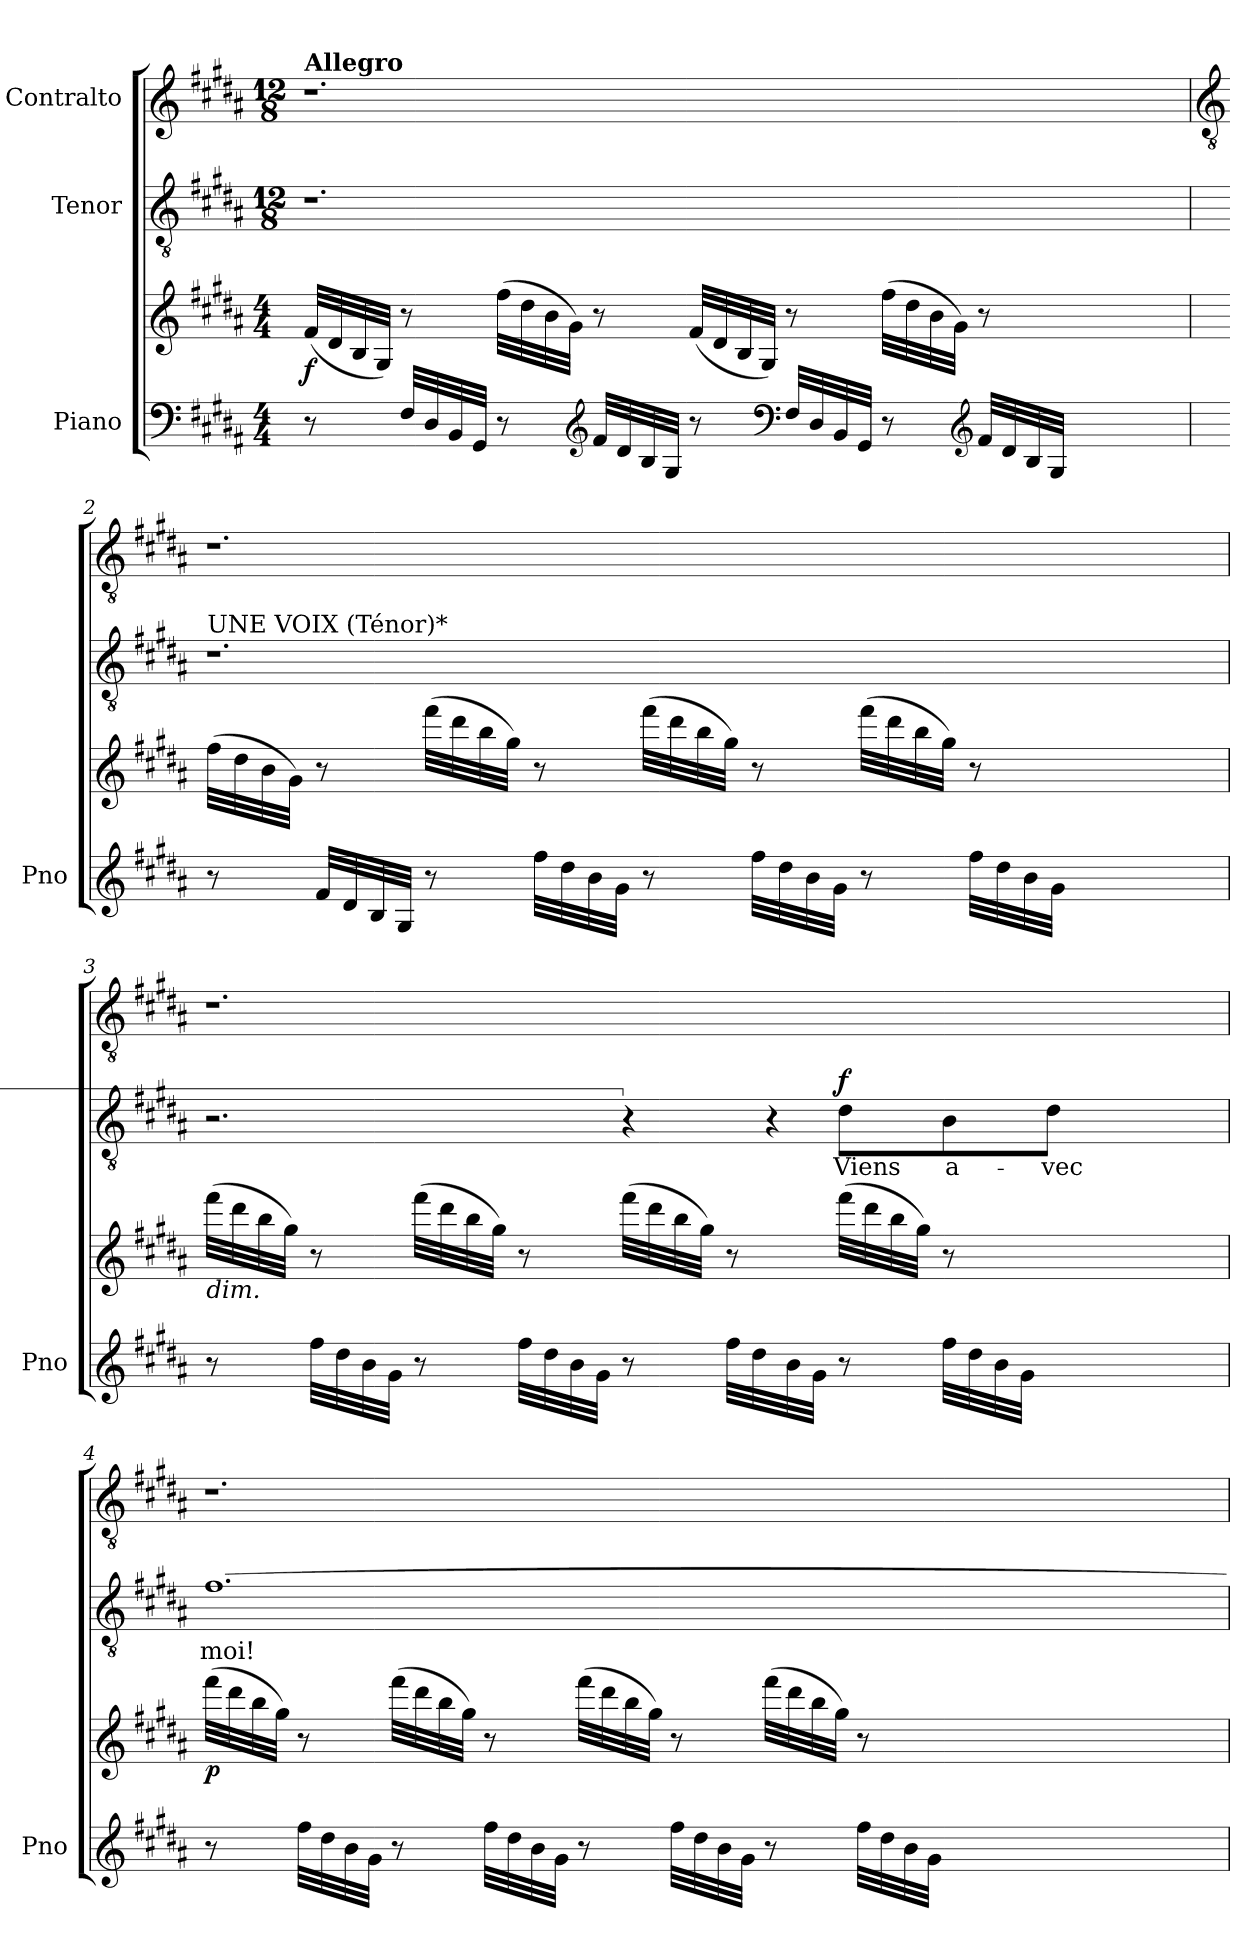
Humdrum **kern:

**kern	**kern	**dynam	**kern	**text	**dynam	**kern
*part3	*part3	*part3	*part2	*part2	*part2	*part1
*staff4	*staff3	*staff3/4	*staff2	*staff2	*staff2	*staff1
*I"Piano	*	*	*I"Tenor	*	*	*I"Contralto
*I'Pno	*	*	*	*	*	*
*clefF4	*clefG2	*	*clefGv2	*	*	*clefG2
*k[f#c#g#d#a#]	*k[f#c#g#d#a#]	*	*k[f#c#g#d#a#]	*	*	*k[f#c#g#d#a#]
*M4/4	*M4/4	*	*M12/8	*	*	*M12/8
=1	=1	=1	=1	=1	=1	=1
!	!	!	!	!	!	!LO:TX:a:B:t=Allegro
!	!	!	!	!	!	!LO:TX:a:color=#FFFFFF:t=.
!	!	!LO:DY:b	!	!	!	!
8r	(32f#/LLL	f	1.r	.	.	1.r
.	32d#/	.	.	.	.	.
.	32B/	.	.	.	.	.
.	32G#/JJJ)	.	.	.	.	.
32F#/LLL	8r	.	.	.	.	.
32D#/	.	.	.	.	.	.
32BB/	.	.	.	.	.	.
32GG#/JJJ	.	.	.	.	.	.
8r	(32ff#\LLL	.	.	.	.	.
.	32dd#\	.	.	.	.	.
.	32b\	.	.	.	.	.
.	32g#\JJJ)	.	.	.	.	.
*clefG2	*	*	*	*	*	*
32f#/LLL	8r	.	.	.	.	.
32d#/	.	.	.	.	.	.
32B/	.	.	.	.	.	.
32G#/JJJ	.	.	.	.	.	.
8r	(32f#/LLL	.	.	.	.	.
.	32d#/	.	.	.	.	.
.	32B/	.	.	.	.	.
.	32G#/JJJ)	.	.	.	.	.
*clefF4	*	*	*	*	*	*
32F#/LLL	8r	.	.	.	.	.
32D#/	.	.	.	.	.	.
32BB/	.	.	.	.	.	.
32GG#/JJJ	.	.	.	.	.	.
8r	(32ff#\LLL	.	.	.	.	.
.	32dd#\	.	.	.	.	.
.	32b\	.	.	.	.	.
.	32g#\JJJ)	.	.	.	.	.
*clefG2	*	*	*	*	*	*
32f#/LLL	8r	.	.	.	.	.
32d#/	.	.	.	.	.	.
32B/	.	.	.	.	.	.
32G#/JJJ	.	.	.	.	.	.
2ryy	2ryy	.	.	.	.	.
=2	=2	=2	=2	=2	=2	=2
*	*	*	*	*	*	*clefGv2
!	!	!	!LO:TX:a:t=UNE VOIX   (Ténor)*	!	!	!
8r	(32ff#\LLL	.	1.r	.	.	1.r
.	32dd#\	.	.	.	.	.
.	32b\	.	.	.	.	.
.	32g#\JJJ)	.	.	.	.	.
32f#/LLL	8r	.	.	.	.	.
32d#/	.	.	.	.	.	.
32B/	.	.	.	.	.	.
32G#/JJJ	.	.	.	.	.	.
8r	(32fff#\LLL	.	.	.	.	.
.	32ddd#\	.	.	.	.	.
.	32bb\	.	.	.	.	.
.	32gg#\JJJ)	.	.	.	.	.
32ff#\LLL	8r	.	.	.	.	.
32dd#\	.	.	.	.	.	.
32b\	.	.	.	.	.	.
32g#\JJJ	.	.	.	.	.	.
8r	(32fff#\LLL	.	.	.	.	.
.	32ddd#\	.	.	.	.	.
.	32bb\	.	.	.	.	.
.	32gg#\JJJ)	.	.	.	.	.
32ff#\LLL	8r	.	.	.	.	.
32dd#\	.	.	.	.	.	.
32b\	.	.	.	.	.	.
32g#\JJJ	.	.	.	.	.	.
8r	(32fff#\LLL	.	.	.	.	.
.	32ddd#\	.	.	.	.	.
.	32bb\	.	.	.	.	.
.	32gg#\JJJ)	.	.	.	.	.
32ff#\LLL	8r	.	.	.	.	.
32dd#\	.	.	.	.	.	.
32b\	.	.	.	.	.	.
32g#\JJJ	.	.	.	.	.	.
2ryy	2ryy	.	.	.	.	.
=3	=3	=3	=3	=3	=3	=3
!	!LO:TX:b:i:t=dim.	!	!	!	!	!
!	!	!	!LO:N:vis=2.	!	!	!
8r	(32fff#\LLL	.	2r	.	.	1.r
.	32ddd#\	.	.	.	.	.
.	32bb\	.	.	.	.	.
.	32gg#\JJJ)	.	.	.	.	.
32ff#\LLL	8r	.	.	.	.	.
32dd#\	.	.	.	.	.	.
32b\	.	.	.	.	.	.
32g#\JJJ	.	.	.	.	.	.
8r	(32fff#\LLL	.	.	.	.	.
.	32ddd#\	.	.	.	.	.
.	32bb\	.	.	.	.	.
.	32gg#\JJJ)	.	.	.	.	.
32ff#\LLL	8r	.	.	.	.	.
32dd#\	.	.	.	.	.	.
32b\	.	.	.	.	.	.
32g#\JJJ	.	.	.	.	.	.
!	!	!	!LO:N:vis=4	!	!	!
8r	(32fff#\LLL	.	6r	.	.	.
.	32ddd#\	.	.	.	.	.
.	32bb\	.	.	.	.	.
.	32gg#\JJJ)	.	.	.	.	.
32ff#\LLL	8r	.	.	.	.	.
32dd#\	.	.	.	.	.	.
!	!	!	!LO:N:vis=8	!	!	!
.	.	.	12r	.	.	.
32b\	.	.	.	.	.	.
32g#\JJJ	.	.	.	.	.	.
!	!	!	!	!	!LO:DY:a	!
8r	(32fff#\LLL	.	8d#\L	Viens	f	.
.	32ddd#\	.	.	.	.	.
.	32bb\	.	.	.	.	.
.	32gg#\JJJ)	.	.	.	.	.
32ff#\LLL	8r	.	8B\	a-	.	.
32dd#\	.	.	.	.	.	.
32b\	.	.	.	.	.	.
32g#\JJJ	.	.	.	.	.	.
2ryy	2ryy	.	8d#\J	-vec	.	.
.	.	.	4.ryy	.	.	.
=4	=4	=4	=4	=4	=4	=4
!	!	!LO:DY:b	!	!	!	!
8r	(32fff#\LLL	p	[1.f#	moi!	.	1.r
.	32ddd#\	.	.	.	.	.
.	32bb\	.	.	.	.	.
.	32gg#\JJJ)	.	.	.	.	.
32ff#\LLL	8r	.	.	.	.	.
32dd#\	.	.	.	.	.	.
32b\	.	.	.	.	.	.
32g#\JJJ	.	.	.	.	.	.
8r	(32fff#\LLL	.	.	.	.	.
.	32ddd#\	.	.	.	.	.
.	32bb\	.	.	.	.	.
.	32gg#\JJJ)	.	.	.	.	.
32ff#\LLL	8r	.	.	.	.	.
32dd#\	.	.	.	.	.	.
32b\	.	.	.	.	.	.
32g#\JJJ	.	.	.	.	.	.
8r	(32fff#\LLL	.	.	.	.	.
.	32ddd#\	.	.	.	.	.
.	32bb\	.	.	.	.	.
.	32gg#\JJJ)	.	.	.	.	.
32ff#\LLL	8r	.	.	.	.	.
32dd#\	.	.	.	.	.	.
32b\	.	.	.	.	.	.
32g#\JJJ	.	.	.	.	.	.
8r	(32fff#\LLL	.	.	.	.	.
.	32ddd#\	.	.	.	.	.
.	32bb\	.	.	.	.	.
.	32gg#\JJJ)	.	.	.	.	.
32ff#\LLL	8r	.	.	.	.	.
32dd#\	.	.	.	.	.	.
32b\	.	.	.	.	.	.
32g#\JJJ	.	.	.	.	.	.
2ryy	2ryy	.	.	.	.	.
=	=	=	=	=	=	=
*-	*-	*-	*-	*-	*-	*-
